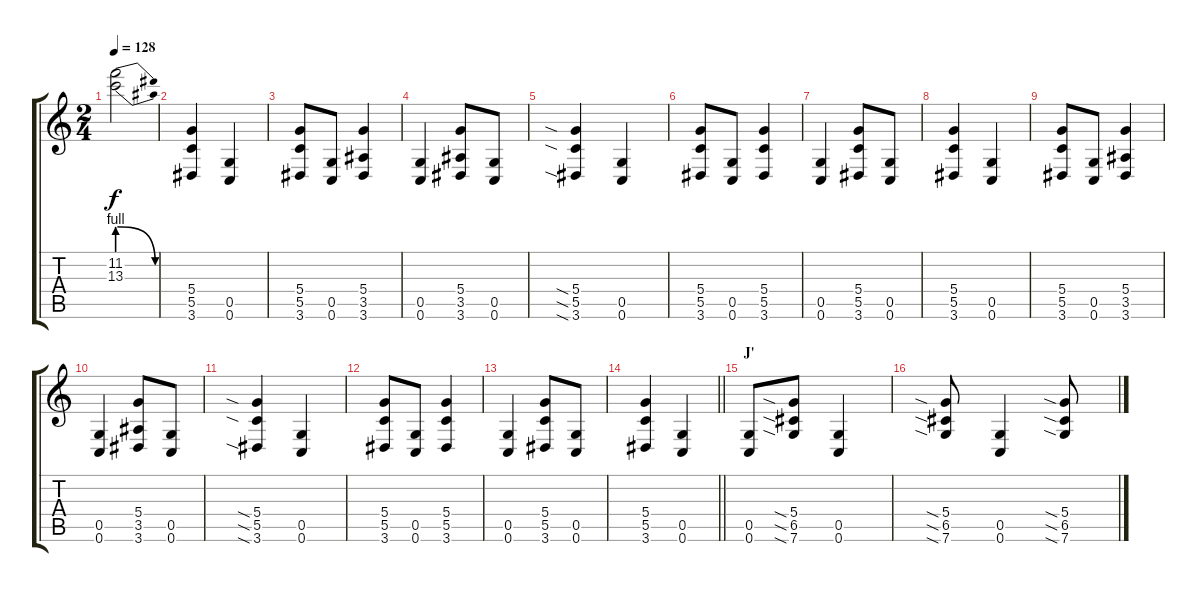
\track "" {instrument distortionguitar}
\staff {score tabs}
\tuning (G4 E4 A3 D3 G2 C2) {hide}
\ts (2 4)
\tempo 128
\clef g2
\ks c
(11.2{be (release 0 4 60 0) t} 13.3{be (release 0 4 60 0) t}).2{dy f volume 11} |
(5.4 5.5 3.6).4 (0.5 0.6).4 |
(5.4 5.5 3.6).8 (0.5 0.6).8 (5.4 3.5 3.6).4 |
(0.5 0.6).4 (5.4 3.5 3.6).8 (0.5 0.6).8 |
(5.4{sia} 5.5{sia} 3.6{sia}).4 (0.5 0.6).4 |
(5.4 5.5 3.6).8 (0.5 0.6).8 (5.4 5.5 3.6).4 |
(0.5 0.6).4 (5.4 5.5 3.6).8 (0.5 0.6).8 |
(5.4 5.5 3.6).4 (0.5 0.6).4 |
(5.4 5.5 3.6).8 (0.5 0.6).8 (5.4 3.5 3.6).4 |
(0.5 0.6).4 (5.4 3.5 3.6).8 (0.5 0.6).8 |
(5.4{sia} 5.5{sia} 3.6{sia}).4 (0.5 0.6).4 |
(5.4 5.5 3.6).8 (0.5 0.6).8 (5.4 5.5 3.6).4 |
(0.5 0.6).4 (5.4 5.5 3.6).8 (0.5 0.6).8 |
\barLineRight lightlight
(5.4 5.5 3.6).4 (0.5 0.6).4 |
\section ("" "J'")
(0.5 0.6).8{volume 13} (5.4{sia} 6.5{sia} 7.6{sia}).8 (0.5 0.6).4 |
(5.4{sia} 6.5{sia} 7.6{sia}).8 (0.5 0.6).4 (5.4{sia} 6.5{sia} 7.6{sia}).8
